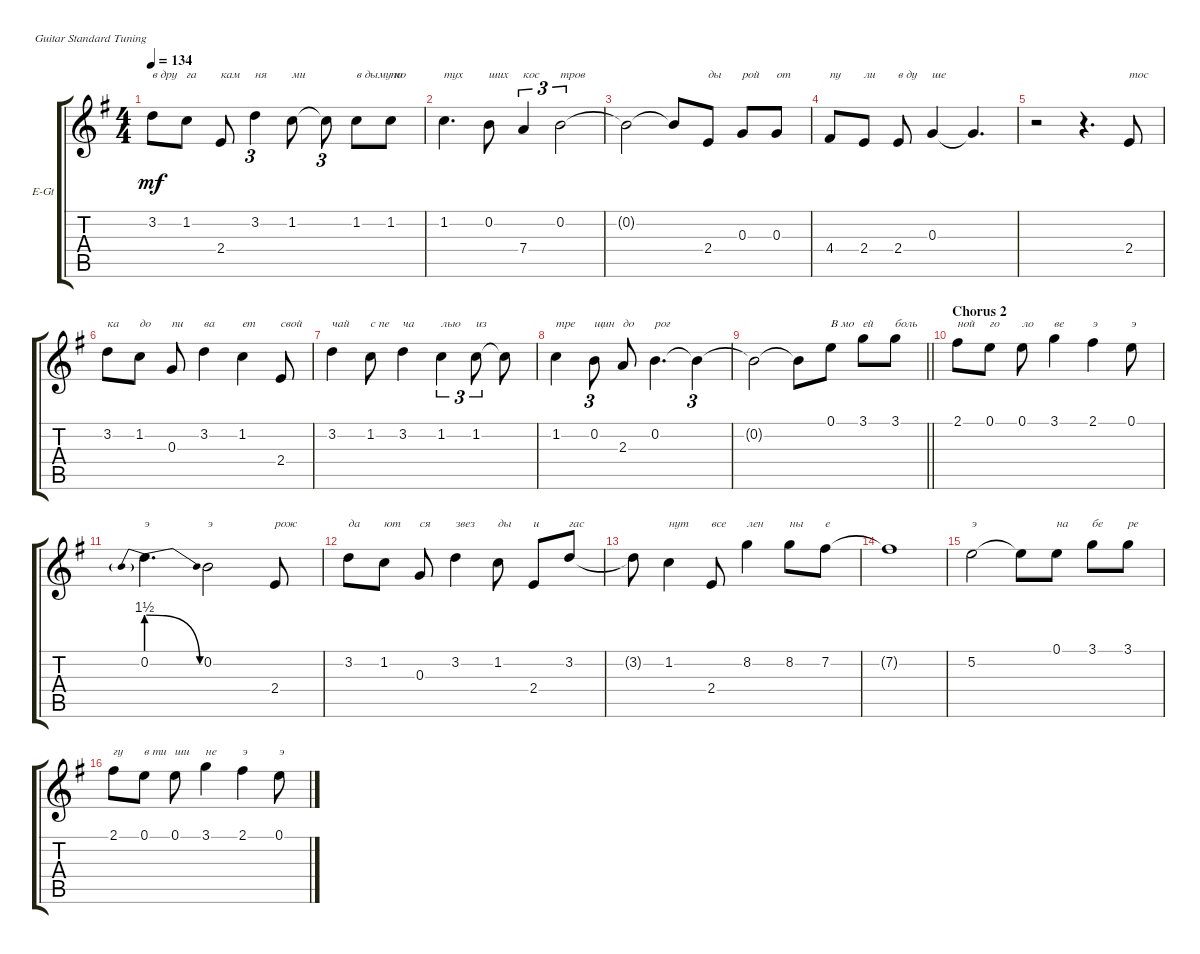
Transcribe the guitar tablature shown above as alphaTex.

\bracketExtendMode groupsimilarinstruments
\firstSystemTrackNameOrientation horizontal
\otherSystemsTrackNameOrientation horizontal
\track ("vocal (Artur Potemkin)" "E-Gt") {instrument electricguitarclean}
\staff {score tabs}
\tuning (E4 B3 G3 D3 A2 E2)
\ts (4 4)
\tempo 134
\clef g2
\scale
0.333333
\ks eminor
3.2.8{txt "в дру" dy mf} 1.2.8{txt "га"} 2.4.8{txt "кам"} 3.2.4{tu (3 2) txt "ня"} 1.2.8{txt "ми"} 1.2{t}.8{tu (3 2)} 1.2.8{txt "в дыму по"} 1.2.8{txt "по"} |
\scale
0.333333 1.2.4{d txt "тух"} 0.2.8{txt "ших"} 7.4.4{tu (3 2) txt "кос"} 0.2.2{tu (3 2) txt "тров"} |
\scale
0.333333 0.2{t}.2 0.2{t}.8 2.4.8{txt "ды"} 0.3.8{txt "рой"} 0.3.8{txt "от"} |
\scale
0.333333 4.4.8{txt "пу"} 2.4.8{txt "ли"} 2.4.8{txt "в ду"} 0.3.4{txt "ше"} 0.3{t}.4{d} |
\scale
0.333333 r.2 r.4{d} 2.4.8{txt "тос"} |
\scale
0.333333 3.2.8{txt "ка"} 1.2.8{txt "до"} 0.3.8{txt "пи"} 3.2.4{txt "ва"} 1.2.4{txt "ет"} 2.4.8{txt "свой"} |
\scale
0.333333 3.2.4{txt "чай"} 1.2.8{txt "с пе"} 3.2.4{txt "ча"} 1.2.4{tu (3 2) txt "лью"} 1.2.8{tu (3 2) txt "из"} 1.2{t}.8 |
\scale
0.333333 1.2.4{txt "тре"} 0.2.8{tu (3 2) txt "щин"} 2.3.8{txt "до"} 0.2.4{d txt "рог"} 0.2{t}.4{tu (3 2)} |
\scale
0.333333
\barLineRight lightlight
0.2{t}.2 0.2{t}.8 0.1.8{txt "В мо"} 3.1.8{txt "ей"} 3.1.8{txt "боль"} |
\section ("" "Chorus 2")
\scale
0.333333 2.1.8{txt "ной"} 0.1.8{txt "го"} 0.1.8{txt "ло"} 3.1.4{txt "ве"} 2.1.4{txt "э"} 0.1.8{txt "э"} |
\scale
0.333333 0.2{be (prebendrelease 0 6 59.4 0)}.4{d txt "э"} 0.2.2{txt "э"} 2.4.8{txt "рож"} |
\scale
0.333333 3.2.8{txt "да"} 1.2.8{txt "ют"} 0.3.8{txt "ся"} 3.2.4{txt "звез"} 1.2.8{txt "ды"} 2.4.8{txt "и"} 3.2.8{txt "гас"} |
\scale
0.333333 3.2{t}.8 1.2.4{txt "нут"} 2.4.8{txt "все"} 8.2.4{txt "лен"} 8.2.8{txt "ны"} 7.2.8{txt "е"} |
\scale
0.333333 7.2{t}.1 |
\scale
0.333333 5.2.2{txt "э"} 5.2{t}.8 0.1.8{txt "на"} 3.1.8{txt "бе"} 3.1.8{txt "ре"} |
\scale
0.333333 2.1.8{txt "гу"} 0.1.8{txt "в ти"} 0.1.8{txt "ши"} 3.1.4{txt "не"} 2.1.4{txt "э"} 0.1.8{txt "э"}
